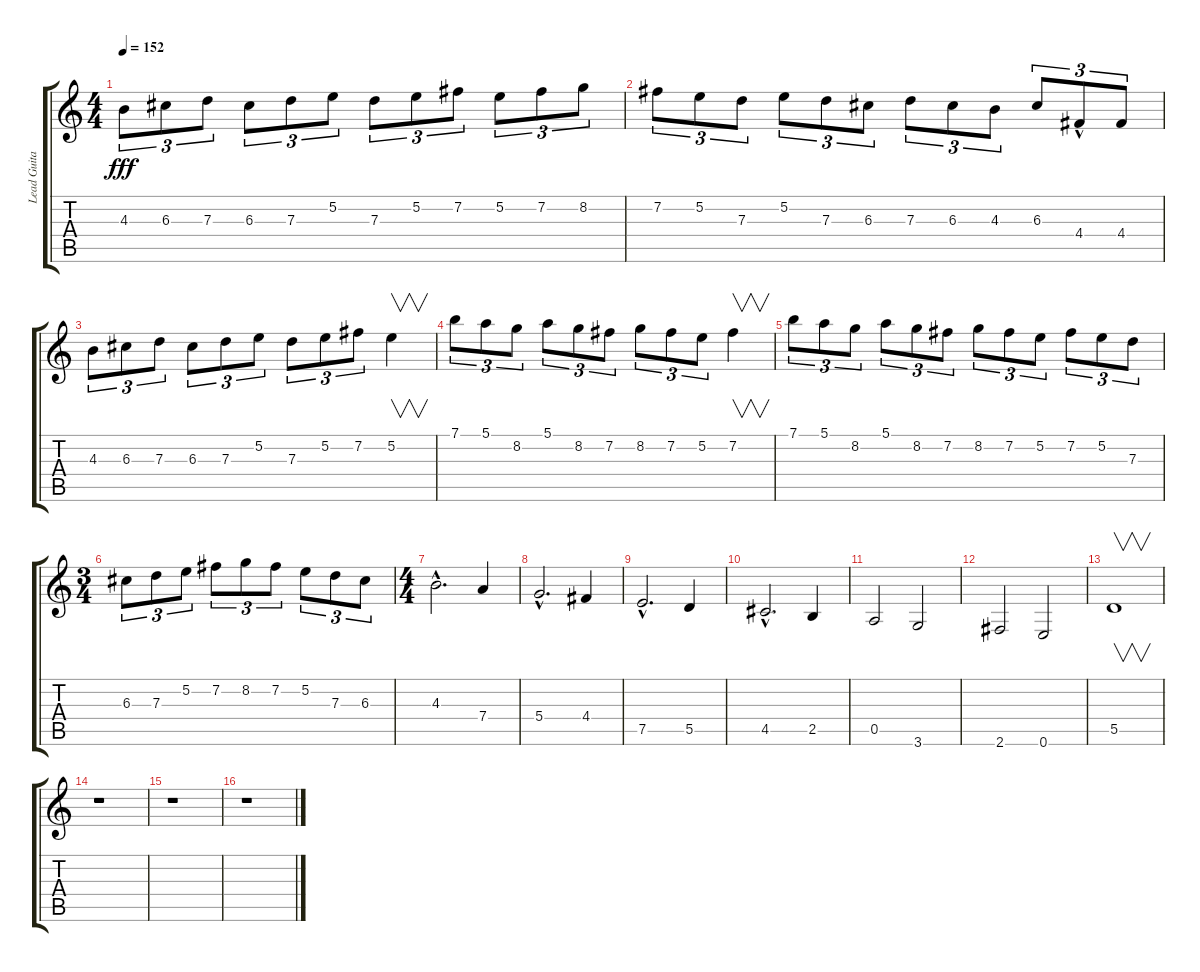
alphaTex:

\track ("Lead Guitar" "Lead Guita") {instrument overdrivenguitar}
\staff {score tabs}
\tuning (E4 B3 G3 D3 A2 E2) {hide}
\ts (4 4)
\tempo 152
\clef g2
\ks c
4.3.8{tu (3 2) dy fff} 6.3.8{tu (3 2)} 7.3.8{tu (3 2)} 6.3.8{tu (3 2)} 7.3.8{tu (3 2)} 5.2.8{tu (3 2)} 7.3.8{tu (3 2)} 5.2.8{tu (3 2)} 7.2.8{tu (3 2)} 5.2.8{tu (3 2)} 7.2.8{tu (3 2)} 8.2.8{tu (3 2)} |
7.2.8{tu (3 2)} 5.2.8{tu (3 2)} 7.3.8{tu (3 2)} 5.2.8{tu (3 2)} 7.3.8{tu (3 2)} 6.3.8{tu (3 2)} 7.3.8{tu (3 2)} 6.3.8{tu (3 2)} 4.3.8{tu (3 2)} 6.3.8{tu (3 2)} 4.4{hac}.8{tu (3 2)} 4.4.8{tu (3 2)} |
4.3.8{tu (3 2)} 6.3.8{tu (3 2)} 7.3.8{tu (3 2)} 6.3.8{tu (3 2)} 7.3.8{tu (3 2)} 5.2.8{tu (3 2)} 7.3.8{tu (3 2)} 5.2.8{tu (3 2)} 7.2.8{tu (3 2)} 5.2.4{v} |
7.1.8{tu (3 2)} 5.1.8{tu (3 2)} 8.2.8{tu (3 2)} 5.1.8{tu (3 2)} 8.2.8{tu (3 2)} 7.2.8{tu (3 2)} 8.2.8{tu (3 2)} 7.2.8{tu (3 2)} 5.2.8{tu (3 2)} 7.2.4{v} |
7.1.8{tu (3 2)} 5.1.8{tu (3 2)} 8.2.8{tu (3 2)} 5.1.8{tu (3 2)} 8.2.8{tu (3 2)} 7.2.8{tu (3 2)} 8.2.8{tu (3 2)} 7.2.8{tu (3 2)} 5.2.8{tu (3 2)} 7.2.8{tu (3 2)} 5.2.8{tu (3 2)} 7.3.8{tu (3 2)} |
\ts (3 4)
6.3.8{tu (3 2)} 7.3.8{tu (3 2)} 5.2.8{tu (3 2)} 7.2.8{tu (3 2)} 8.2.8{tu (3 2)} 7.2.8{tu (3 2)} 5.2.8{tu (3 2)} 7.3.8{tu (3 2)} 6.3.8{tu (3 2)} |
\ts (4 4)
4.3{hac}.2{d} 7.4.4 |
5.4{hac}.2{d} 4.4.4 |
7.5{hac}.2{d} 5.5.4 |
4.5{hac}.2{d} 2.5.4 |
0.5.2 3.6.2 |
2.6.2 0.6.2 |
5.5.1{v} |
r.1 |
r.1 |
r.1
